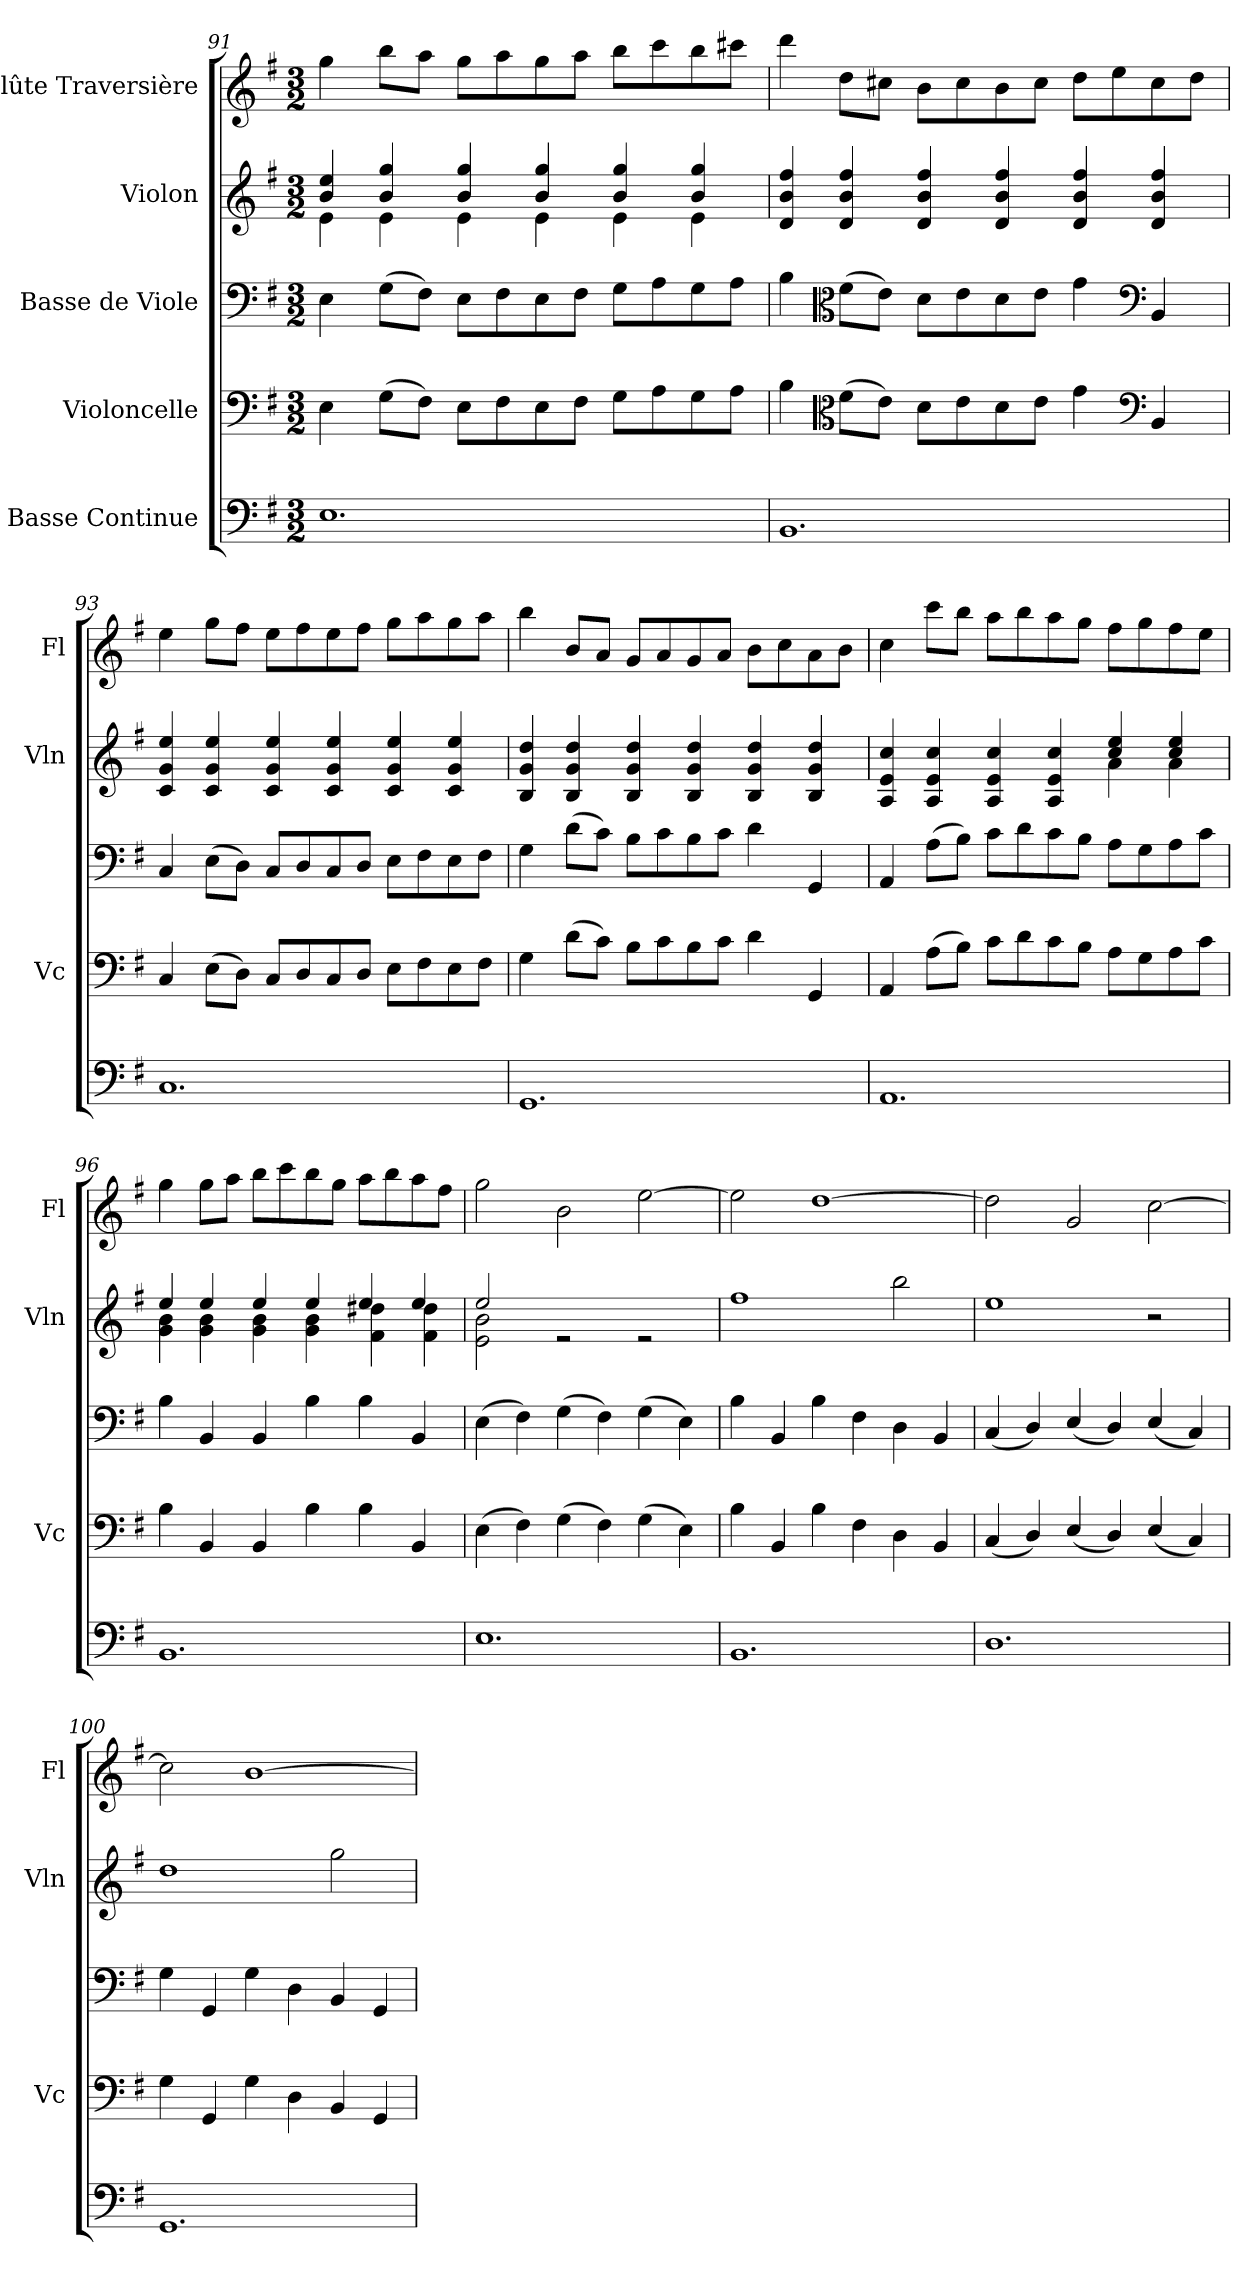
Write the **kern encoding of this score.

**kern	**kern	**kern	**kern	**kern
*part5	*part4	*part3	*part2	*part1
*staff5	*staff4	*staff3	*staff2	*staff1
*I"Basse Continue	*I"Violoncelle	*I"Basse de Viole	*I"Violon	*I"Flûte Traversière
*	*I'Vc	*	*I'Vln	*I'Fl
!!LO:LB:g=z
*clefF4	*clefF4	*clefF4	*clefG2	*clefG2
*k[f#]	*k[f#]	*k[f#]	*k[f#]	*k[f#]
*M3/2	*M3/2	*M3/2	*M3/2	*M3/2
=91	=91	=91	=91	=91
*	*	*	*^	*
1.E	4E\	4E\	4b/ 4ee/	4e\	4gg\
.	(8G\L	(8G\L	4b/ 4gg/	4e\	8bb\L
.	8F#\J)	8F#\J)	.	.	8aa\J
.	8E\L	8E\L	4b/ 4gg/	4e\	8gg\L
.	8F#\	8F#\	.	.	8aa\
.	8E\	8E\	4b/ 4gg/	4e\	8gg\
.	8F#\J	8F#\J	.	.	8aa\J
.	8G\L	8G\L	4b/ 4gg/	4e\	8bb\L
.	8A\	8A\	.	.	8ccc\
.	8G\	8G\	4b/ 4gg/	4e\	8bb\
.	8A\J	8A\J	.	.	8ccc#X\J
*	*	*	*v	*v	*
=92	=92	=92	=92	=92
1.BB	4B\	4B\	4d/ 4b/ 4ff#/	4ddd\
*	*clefC3	*clefC3	*	*
.	(8f#\L	(8f#\L	4d/ 4b/ 4ff#/	8dd\L
.	8e\J)	8e\J)	.	8cc#X\J
.	8d\L	8d\L	4d/ 4b/ 4ff#/	8b\L
.	8e\	8e\	.	8cc#\
.	8d\	8d\	4d/ 4b/ 4ff#/	8b\
.	8e\J	8e\J	.	8cc#\J
.	4g\	4g\	4d/ 4b/ 4ff#/	8dd\L
.	.	.	.	8ee\
*	*clefF4	*clefF4	*	*
.	4BB/	4BB/	4d/ 4b/ 4ff#/	8cc#\
.	.	.	.	8dd\J
=93	=93	=93	=93	=93
1.C	4C/	4C/	4c/ 4g/ 4ee/	4ee\
.	(8E\L	(8E\L	4c/ 4g/ 4ee/	8gg\L
.	8D\J)	8D\J)	.	8ff#\J
.	8C/L	8C/L	4c/ 4g/ 4ee/	8ee\L
.	8D/	8D/	.	8ff#\
.	8C/	8C/	4c/ 4g/ 4ee/	8ee\
.	8D/J	8D/J	.	8ff#\J
.	8E\L	8E\L	4c/ 4g/ 4ee/	8gg\L
.	8F#\	8F#\	.	8aa\
.	8E\	8E\	4c/ 4g/ 4ee/	8gg\
.	8F#\J	8F#\J	.	8aa\J
=94	=94	=94	=94	=94
1.GG	4G\	4G\	4B/ 4g/ 4dd/	4bb\
.	(8d\L	(8d\L	4B/ 4g/ 4dd/	8b/L
.	8c\J)	8c\J)	.	8a/J
.	8B\L	8B\L	4B/ 4g/ 4dd/	8g/L
.	8c\	8c\	.	8a/
.	8B\	8B\	4B/ 4g/ 4dd/	8g/
.	8c\J	8c\J	.	8a/J
.	4d\	4d\	4B/ 4g/ 4dd/	8b\L
.	.	.	.	8cc\
.	4GG/	4GG/	4B/ 4g/ 4dd/	8a\
.	.	.	.	8b\J
!!LO:LB:g=z
=95	=95	=95	=95	=95
*	*	*	*^	*
1.AA	4AA/	4AA/	4A/ 4e/ 4cc/	1ryy	4cc\
.	(8A\L	(8A\L	4A/ 4e/ 4cc/	.	8ccc\L
.	8B\J)	8B\J)	.	.	8bb\J
.	8c\L	8c\L	4A/ 4e/ 4cc/	.	8aa\L
.	8d\	8d\	.	.	8bb\
.	8c\	8c\	4A/ 4e/ 4cc/	.	8aa\
.	8B\J	8B\J	.	.	8gg\J
.	8A\L	8A\L	4cc/ 4ee/	4a\	8ff#\L
.	8G\	8G\	.	.	8gg\
.	8A\	8A\	4cc/ 4ee/	4a\	8ff#\
.	8c\J	8c\J	.	.	8ee\J
=96	=96	=96	=96	=96	=96
1.BB	4B\	4B\	4ee/	4g\ 4b\	4gg\
.	4BB/	4BB/	4ee/	4g\ 4b\	8gg\L
.	.	.	.	.	8aa\J
.	4BB/	4BB/	4ee/	4g\ 4b\	8bb\L
.	.	.	.	.	8ccc\
.	4B\	4B\	4ee/	4g\ 4b\	8bb\
.	.	.	.	.	8gg\J
.	4B\	4B\	4ee/	4f#\ 4dd#X\	8aa\L
.	.	.	.	.	8bb\
.	4BB/	4BB/	4ee/	4f#\ 4dd#\	8aa\
.	.	.	.	.	8ff#\J
=97	=97	=97	=97	=97	=97
1.E	(4E\	(4E\	2ee/	2e\ 2b\	2gg\
.	4F#\)	4F#\)	.	.	.
.	(4G\	(4G\	2re	1ryy	2b\
.	4F#\)	4F#\)	.	.	.
.	(4G\	(4G\	2re	.	[2ee\
.	4E\)	4E\)	.	.	.
*	*	*	*v	*v	*
=98	=98	=98	=98	=98
1.BB	4B\	4B\	1ff#	2ee\]
.	4BB/	4BB/	.	.
.	4B\	4B\	.	[1dd
.	4F#\	4F#\	.	.
.	4D\	4D\	2bb\	.
.	4BB/	4BB/	.	.
=99	=99	=99	=99	=99
1.D	(4C/	(4C/	1ee	2dd\]
.	4D/)	4D/)	.	.
.	(4E/	(4E/	.	2g/
.	4D/)	4D/)	.	.
.	(4E/	(4E/	2r	[2cc\
.	4C/)	4C/)	.	.
!!LO:LB:g=z
=100	=100	=100	=100	=100
1.GG	4G\	4G\	1dd	2cc\]
.	4GG/	4GG/	.	.
.	4G\	4G\	.	[1b
.	4D\	4D\	.	.
.	4BB/	4BB/	2gg\	.
.	4GG/	4GG/	.	.
=	=	=	=	=
*-	*-	*-	*-	*-
